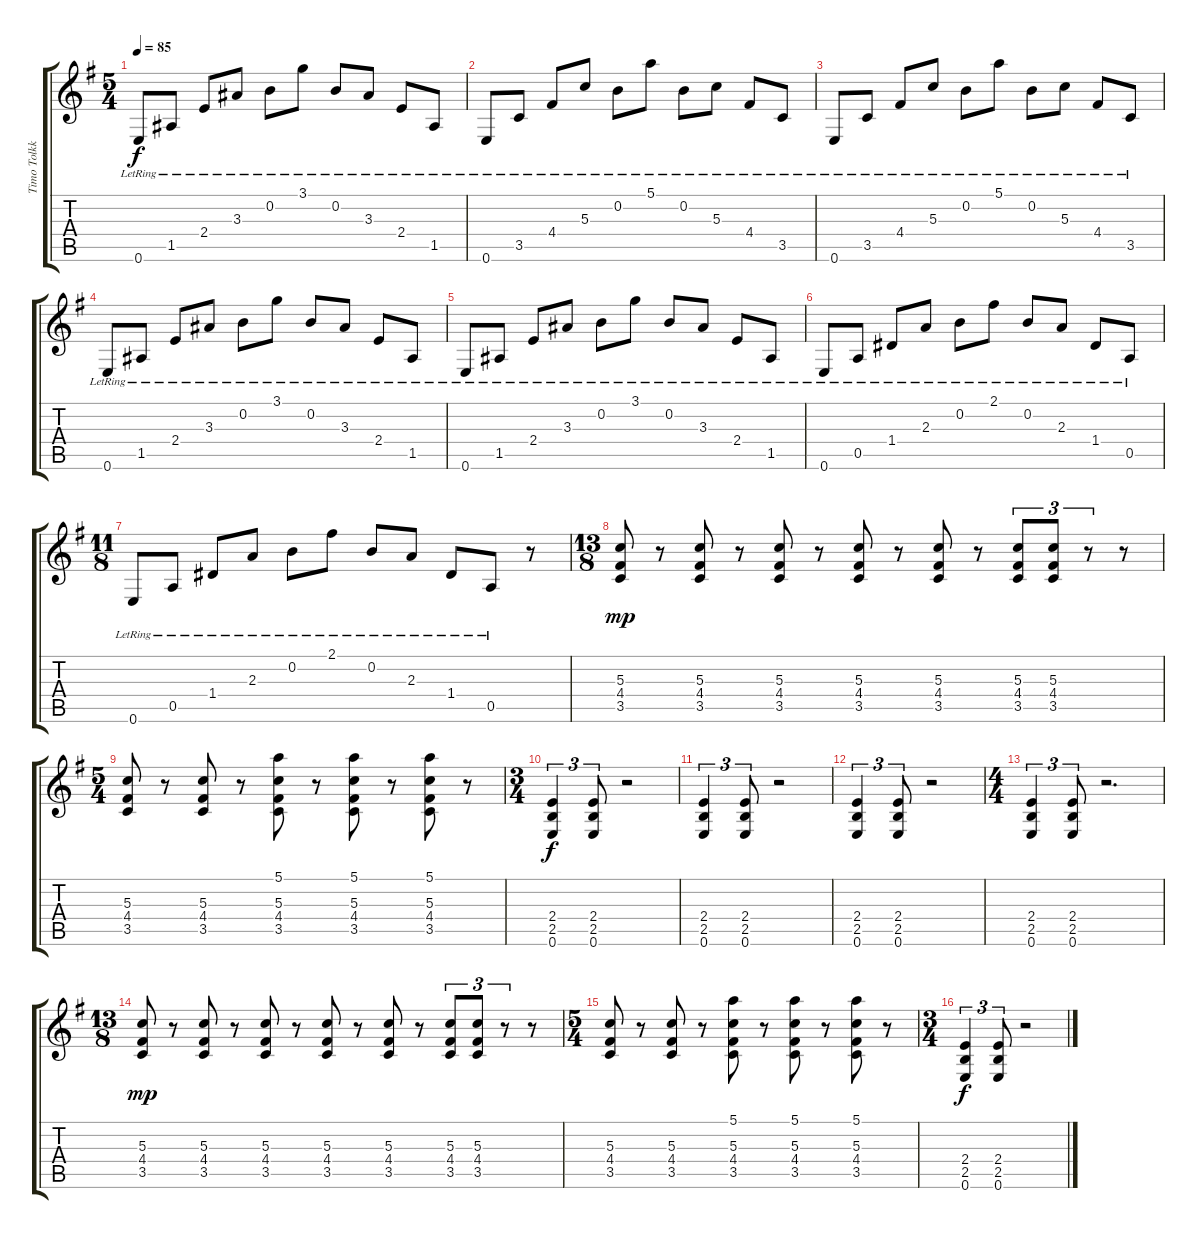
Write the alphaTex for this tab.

\track ("Timo Tolkki I" "Timo Tolkk") {instrument acousticguitarsteel}
\staff {score tabs}
\tuning (E4 B3 G3 D3 A2 E2) {hide}
\ts (5 4)
\tempo 85
\clef g2
\ks g
0.6{lr}.8{dy f} 1.5{lr}.8 2.4{lr}.8 3.3{lr}.8 0.2{lr}.8 3.1{lr}.8 0.2{lr}.8 3.3{lr}.8 2.4{lr}.8 1.5{lr}.8 |
0.6{lr}.8 3.5{lr}.8 4.4{lr}.8 5.3{lr}.8 0.2{lr}.8 5.1{lr}.8 0.2{lr}.8 5.3{lr}.8 4.4{lr}.8 3.5{lr}.8 |
0.6{lr}.8 3.5{lr}.8 4.4{lr}.8 5.3{lr}.8 0.2{lr}.8 5.1{lr}.8 0.2{lr}.8 5.3{lr}.8 4.4{lr}.8 3.5{lr}.8 |
0.6{lr}.8 1.5{lr}.8 2.4{lr}.8 3.3{lr}.8 0.2{lr}.8 3.1{lr}.8 0.2{lr}.8 3.3{lr}.8 2.4{lr}.8 1.5{lr}.8 |
0.6{lr}.8 1.5{lr}.8 2.4{lr}.8 3.3{lr}.8 0.2{lr}.8 3.1{lr}.8 0.2{lr}.8 3.3{lr}.8 2.4{lr}.8 1.5{lr}.8 |
0.6{lr}.8 0.5{lr}.8 1.4{lr}.8 2.3{lr}.8 0.2{lr}.8 2.1{lr}.8 0.2{lr}.8 2.3{lr}.8 1.4{lr}.8 0.5{lr}.8 |
\ts (11 8)
0.6{lr}.8 0.5{lr}.8 1.4{lr}.8 2.3{lr}.8 0.2{lr}.8 2.1{lr}.8 0.2{lr}.8 2.3{lr}.8 1.4{lr}.8 0.5{lr}.8 r.8 |
\ts (13 8)
(5.3 4.4 3.5).8{dy mp} r.8 (5.3 4.4 3.5).8 r.8 (5.3 4.4 3.5).8 r.8 (5.3 4.4 3.5).8 r.8 (5.3 4.4 3.5).8 r.8 (5.3 4.4 3.5).8{tu (3 2)} (5.3 4.4 3.5).8{tu (3 2)} r.8{tu (3 2)} r.8 |
\ts (5 4)
(5.3 4.4 3.5).8 r.8 (5.3 4.4 3.5).8 r.8 (5.1 5.3 4.4 3.5).8 r.8 (5.1 5.3 4.4 3.5).8 r.8 (5.1 5.3 4.4 3.5).8 r.8 |
\ts (3 4)
(2.4 2.5 0.6).4{tu (3 2) dy f instrument distortionguitar} (2.4 2.5 0.6).8{tu (3 2)} r.2 |
(2.4 2.5 0.6).4{tu (3 2) instrument distortionguitar} (2.4 2.5 0.6).8{tu (3 2)} r.2 |
(2.4 2.5 0.6).4{tu (3 2) instrument distortionguitar} (2.4 2.5 0.6).8{tu (3 2)} r.2 |
\ts (4 4)
(2.4 2.5 0.6).4{tu (3 2) instrument distortionguitar} (2.4 2.5 0.6).8{tu (3 2)} r.2{d} |
\ts (13 8)
(5.3 4.4 3.5).8{dy mp instrument acousticguitarsteel} r.8 (5.3 4.4 3.5).8 r.8 (5.3 4.4 3.5).8 r.8 (5.3 4.4 3.5).8 r.8 (5.3 4.4 3.5).8 r.8 (5.3 4.4 3.5).8{tu (3 2)} (5.3 4.4 3.5).8{tu (3 2)} r.8{tu (3 2)} r.8 |
\ts (5 4)
(5.3 4.4 3.5).8 r.8 (5.3 4.4 3.5).8 r.8 (5.1 5.3 4.4 3.5).8 r.8 (5.1 5.3 4.4 3.5).8 r.8 (5.1 5.3 4.4 3.5).8 r.8 |
\ts (3 4)
(2.4 2.5 0.6).4{tu (3 2) dy f instrument distortionguitar} (2.4 2.5 0.6).8{tu (3 2)} r.2
